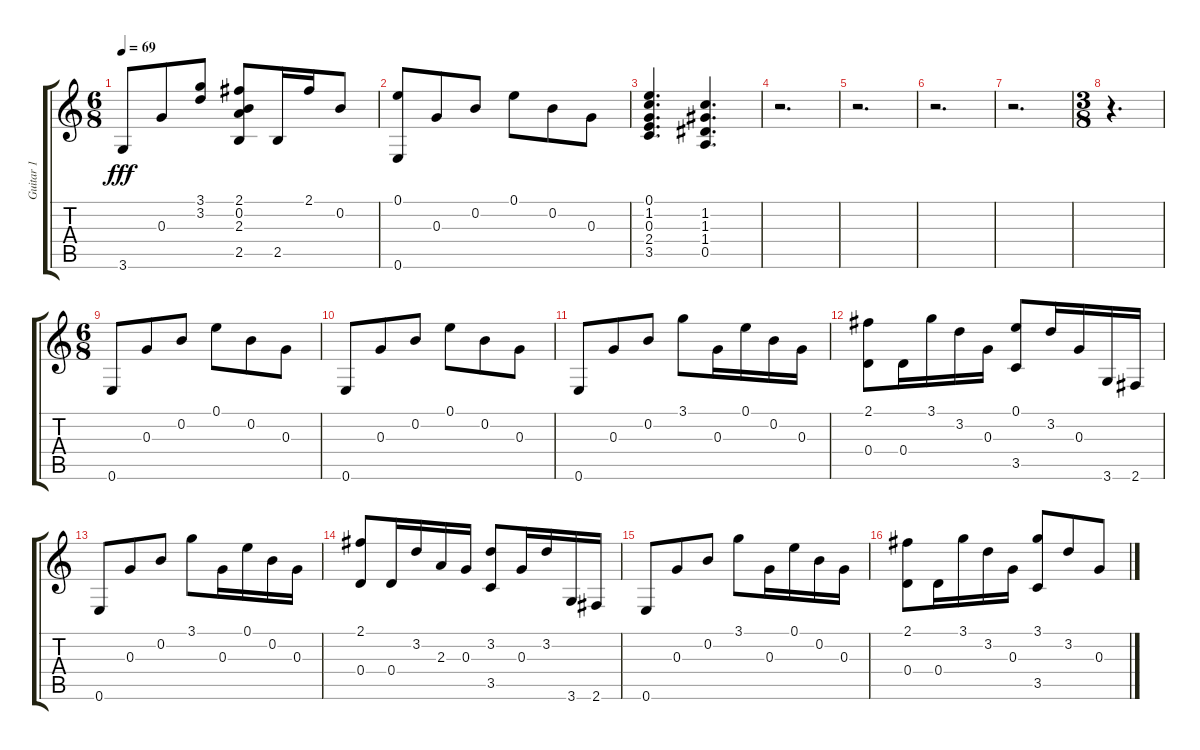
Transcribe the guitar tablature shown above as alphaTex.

\track ("Guitar 1" "Guitar 1") {instrument electricguitarclean}
\staff {score tabs}
\tuning (E4 B3 G3 D3 A2 E2) {hide}
\ts (6 8)
\tempo 69
\clef g2
\ks c
3.6.8{dy fff} 0.3.8 (3.1 3.2).8 (2.1 0.2 2.3 2.5).8 2.5.16 2.1.16 0.2.8 |
(0.1 0.6).8 0.3.8 0.2.8 0.1.8 0.2.8 0.3.8 |
(0.1 1.2 0.3 2.4 3.5).4{d} (1.2 1.3 1.4 0.5).4{d} |
r.2{d} |
r.2{d} |
r.2{d} |
r.2{d} |
\ts (3 8)
r.4{d} |
\ts (6 8)
0.6.8 0.3.8 0.2.8 0.1.8 0.2.8 0.3.8 |
0.6.8 0.3.8 0.2.8 0.1.8 0.2.8 0.3.8 |
0.6.8 0.3.8 0.2.8 3.1.8 0.3.16 0.1.16 0.2.16 0.3.16 |
(2.1 0.4).8 0.4.16 3.1.16 3.2.16 0.3.16 (0.1 3.5).8 3.2.16 0.3.16 3.6.16 2.6.16 |
0.6.8 0.3.8 0.2.8 3.1.8 0.3.16 0.1.16 0.2.16 0.3.16 |
(2.1 0.4).8 0.4.16 3.2.16 2.3.16 0.3.16 (3.2 3.5).8 0.3.16 3.2.16 3.6.16 2.6.16 |
0.6.8 0.3.8 0.2.8 3.1.8 0.3.16 0.1.16 0.2.16 0.3.16 |
(2.1 0.4).8 0.4.16 3.1.16 3.2.16 0.3.16 (3.1 3.5).8 3.2.8 0.3.8
